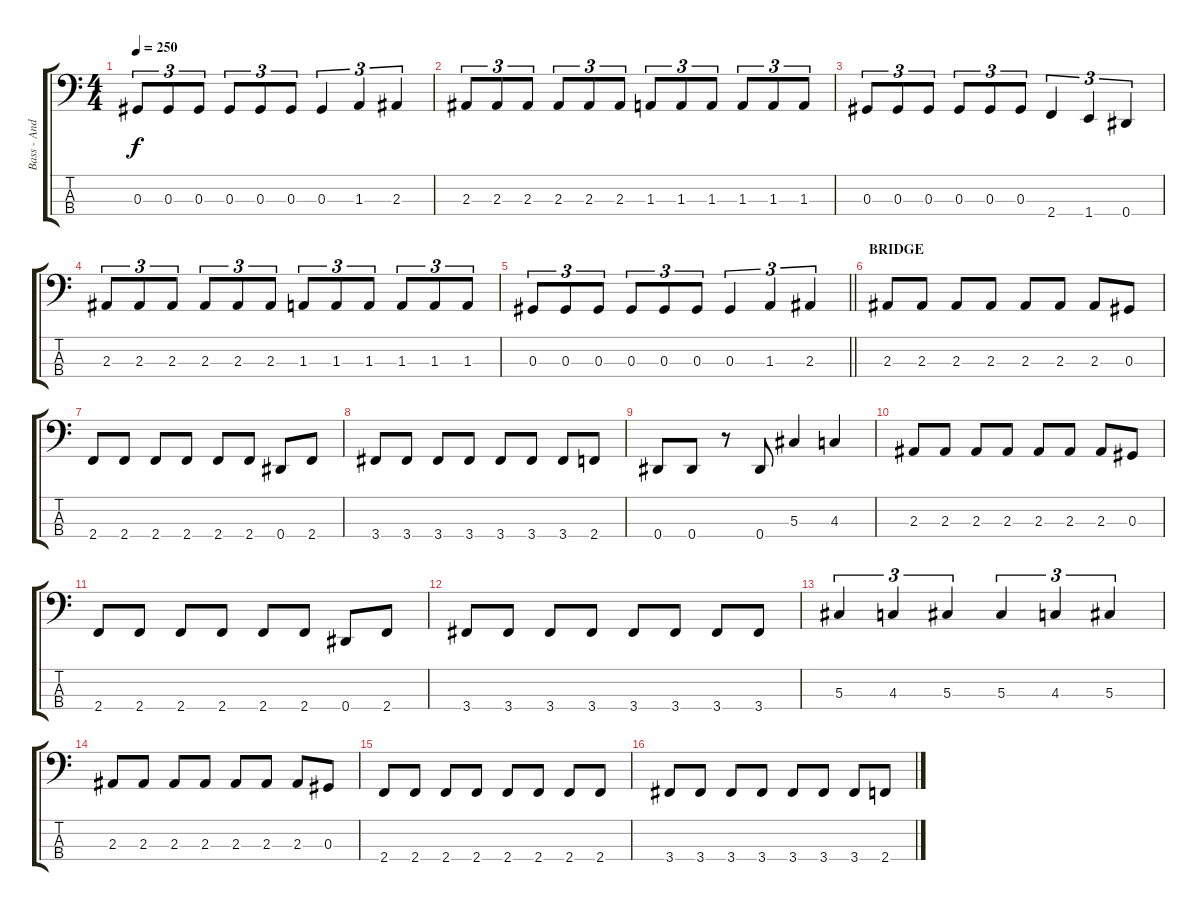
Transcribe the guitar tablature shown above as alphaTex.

\track ("Bass - Andre Hartoonian" "Bass - And") {instrument slapbass2}
\staff {score tabs}
\tuning (Gb2 Db2 Ab1 Eb1) {hide}
\ts (4 4)
\tempo 250
\clef f4
\ks c
0.3.8{tu (3 2) dy f} 0.3.8{tu (3 2)} 0.3.8{tu (3 2)} 0.3.8{tu (3 2)} 0.3.8{tu (3 2)} 0.3.8{tu (3 2)} 0.3.4{tu (3 2)} 1.3.4{tu (3 2)} 2.3.4{tu (3 2)} |
2.3.8{tu (3 2)} 2.3.8{tu (3 2)} 2.3.8{tu (3 2)} 2.3.8{tu (3 2)} 2.3.8{tu (3 2)} 2.3.8{tu (3 2)} 1.3.8{tu (3 2)} 1.3.8{tu (3 2)} 1.3.8{tu (3 2)} 1.3.8{tu (3 2)} 1.3.8{tu (3 2)} 1.3.8{tu (3 2)} |
0.3.8{tu (3 2)} 0.3.8{tu (3 2)} 0.3.8{tu (3 2)} 0.3.8{tu (3 2)} 0.3.8{tu (3 2)} 0.3.8{tu (3 2)} 2.4.4{tu (3 2)} 1.4.4{tu (3 2)} 0.4.4{tu (3 2)} |
2.3.8{tu (3 2)} 2.3.8{tu (3 2)} 2.3.8{tu (3 2)} 2.3.8{tu (3 2)} 2.3.8{tu (3 2)} 2.3.8{tu (3 2)} 1.3.8{tu (3 2)} 1.3.8{tu (3 2)} 1.3.8{tu (3 2)} 1.3.8{tu (3 2)} 1.3.8{tu (3 2)} 1.3.8{tu (3 2)} |
\barLineRight lightlight
0.3.8{tu (3 2)} 0.3.8{tu (3 2)} 0.3.8{tu (3 2)} 0.3.8{tu (3 2)} 0.3.8{tu (3 2)} 0.3.8{tu (3 2)} 0.3.4{tu (3 2)} 1.3.4{tu (3 2)} 2.3.4{tu (3 2)} |
\section ("" "BRIDGE")
2.3.8 2.3.8 2.3.8 2.3.8 2.3.8 2.3.8 2.3.8 0.3.8 |
2.4.8 2.4.8 2.4.8 2.4.8 2.4.8 2.4.8 0.4.8 2.4.8 |
3.4.8 3.4.8 3.4.8 3.4.8 3.4.8 3.4.8 3.4.8 2.4.8 |
0.4.8 0.4.8 r.8 0.4.8 5.3.4 4.3.4 |
2.3.8 2.3.8 2.3.8 2.3.8 2.3.8 2.3.8 2.3.8 0.3.8 |
2.4.8 2.4.8 2.4.8 2.4.8 2.4.8 2.4.8 0.4.8 2.4.8 |
3.4.8 3.4.8 3.4.8 3.4.8 3.4.8 3.4.8 3.4.8 3.4.8 |
5.3.4{tu (3 2)} 4.3.4{tu (3 2)} 5.3.4{tu (3 2)} 5.3.4{tu (3 2)} 4.3.4{tu (3 2)} 5.3.4{tu (3 2)} |
2.3.8 2.3.8 2.3.8 2.3.8 2.3.8 2.3.8 2.3.8 0.3.8 |
2.4.8 2.4.8 2.4.8 2.4.8 2.4.8 2.4.8 2.4.8 2.4.8 |
3.4.8 3.4.8 3.4.8 3.4.8 3.4.8 3.4.8 3.4.8 2.4.8
